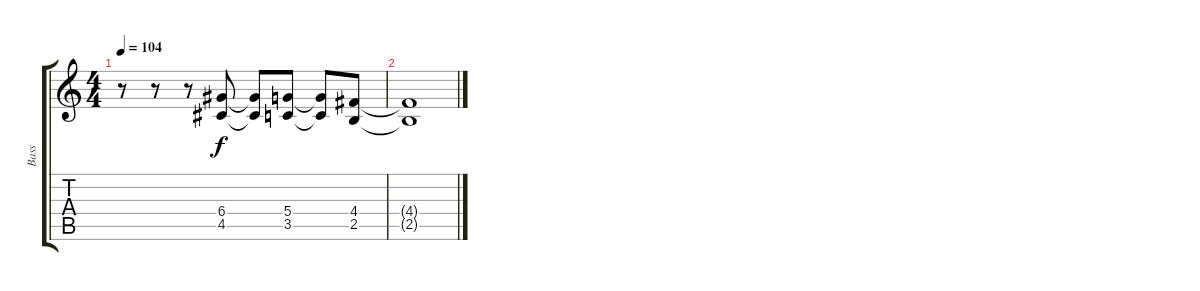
\track ("Bass" "Bass") {instrument acousticbass}
\staff {score tabs}
\tuning (E4 B3 G3 D3 A2 E2) {hide}
\ts (4 4)
\tempo 104
\clef g2
\ks c
r.8{dy f} r.8 r.8 (6.4 4.5).8 (6.4{t} 4.5{t}).8 (5.4 3.5).8 (5.4{t} 3.5{t}).8 (4.4 2.5).8 |
(4.4{t} 2.5{t}).1
